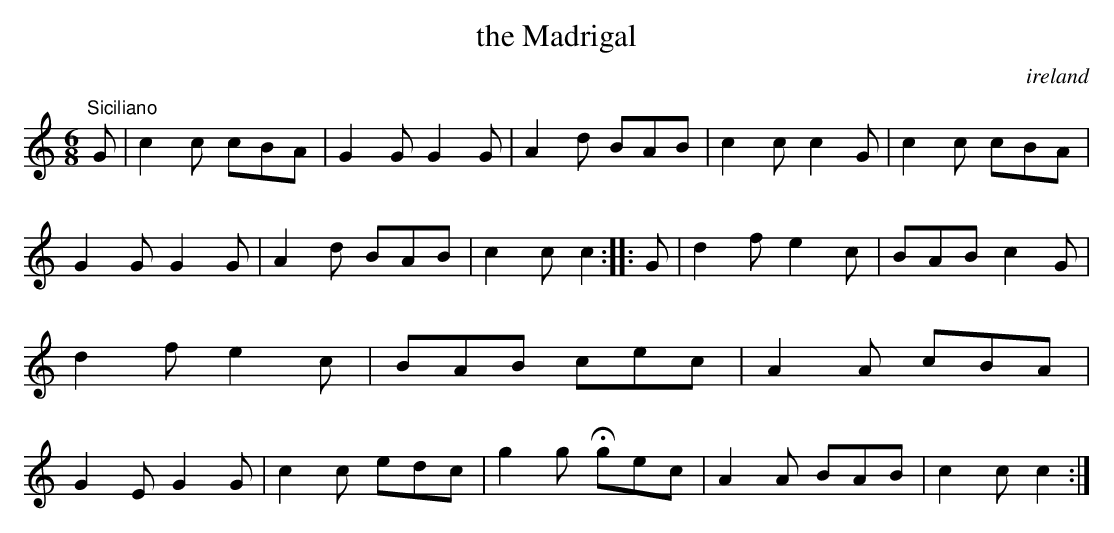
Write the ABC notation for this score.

X:1
T:the Madrigal
O:ireland
M:6/8
K:C
"Siciliano" G|\
c2c cBA| G2G G2G| A2d BAB| c2c c2G|\
c2c cBA| G2G G2G| A2d BAB| c2c c2::\
G|\
d2f e2c| BAB c2G| d2f e2c| BAB cec|\
A2A cBA| G2E G2G| c2c edc| g2g Hgec|\
A2A BAB| c2c c2:|
